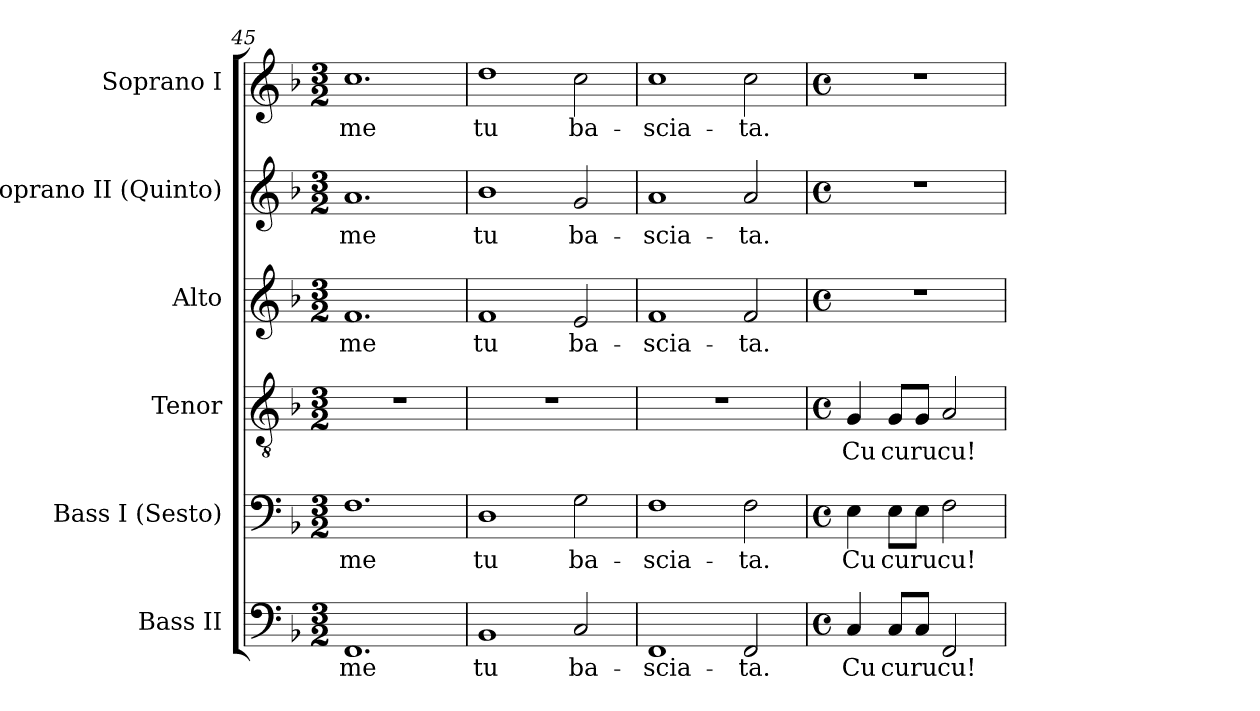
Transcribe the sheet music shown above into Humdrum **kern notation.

**kern	**text	**kern	**text	**kern	**text	**kern	**text	**kern	**text	**kern	**text
*part6	*part6	*part5	*part5	*part4	*part4	*part3	*part3	*part2	*part2	*part1	*part1
*staff6	*staff6	*staff5	*staff5	*staff4	*staff4	*staff3	*staff3	*staff2	*staff2	*staff1	*staff1
*I"Bass II	*	*I"Bass I (Sesto)	*	*I"Tenor	*	*I"Alto	*	*I"Soprano II (Quinto)	*	*I"Soprano I	*
*I'B.	*	*I'B.	*	*I'T.	*	*I'A.	*	*I'S.	*	*I'S.	*
*clefF4	*	*clefF4	*	*clefGv2	*	*clefG2	*	*clefG2	*	*clefG2	*
*	*	*	*	*ITrd7c12	*	*	*	*	*	*	*
*k[b-]	*	*k[b-]	*	*k[b-]	*	*k[b-]	*	*k[b-]	*	*k[b-]	*
*F:	*	*F:	*	*F:	*	*F:	*	*F:	*	*F:	*
*M3/2	*	*M3/2	*	*M3/2	*	*M3/2	*	*M3/2	*	*M3/2	*
=45	=45	=45	=45	=45	=45	=45	=45	=45	=45	=45	=45
!	!LO:LY:b:color=#000000	!	!	!	!	!	!	!	!	!	!
!	!	!	!LO:LY:b:color=#000000	!LO:N:vis=1	!	!	!	!	!	!	!
!	!	!	!	!	!	!	!LO:LY:b:color=#000000	!	!	!	!
!	!	!	!	!	!	!	!	!	!LO:LY:b:color=#000000	!	!
!	!	!	!	!	!	!	!	!	!	!	!LO:LY:b:color=#000000
1.FFi	me	1.Fi	me	1.r	.	1.fi	me	1.ai	me	1.cci	me
=46	=46	=46	=46	=46	=46	=46	=46	=46	=46	=46	=46
!	!LO:LY:b:color=#000000	!	!	!	!	!	!	!	!	!	!
!	!	!	!LO:LY:b:color=#000000	!LO:N:vis=1	!	!	!	!	!	!	!
!	!	!	!	!	!	!	!LO:LY:b:color=#000000	!	!	!	!
!	!	!	!	!	!	!	!	!	!LO:LY:b:color=#000000	!	!
!	!	!	!	!	!	!	!	!	!	!	!LO:LY:b:color=#000000
1BB-i	tu	1Di	tu	1.r	.	1fi	tu	1b-i	tu	1ddi	tu
!	!LO:LY:b:color=#000000	!	!	!	!	!	!	!	!	!	!
!	!	!	!LO:LY:b:color=#000000	!	!	!	!	!	!	!	!
!	!	!	!	!	!	!	!LO:LY:b:color=#000000	!	!	!	!
!	!	!	!	!	!	!	!	!	!LO:LY:b:color=#000000	!	!
!	!	!	!	!	!	!	!	!	!	!	!LO:LY:b:color=#000000
2Ci/	ba-	2Gi\	ba-	.	.	2ei/	ba-	2gi/	ba-	2cci\	ba-
=47	=47	=47	=47	=47	=47	=47	=47	=47	=47	=47	=47
!	!LO:LY:b:color=#000000	!	!	!	!	!	!	!	!	!	!
!	!	!	!LO:LY:b:color=#000000	!LO:N:vis=1	!	!	!	!	!	!	!
!	!	!	!	!	!	!	!LO:LY:b:color=#000000	!	!	!	!
!	!	!	!	!	!	!	!	!	!LO:LY:b:color=#000000	!	!
!	!	!	!	!	!	!	!	!	!	!	!LO:LY:b:color=#000000
1FFi	-scia-	1Fi	-scia-	1.r	.	1fi	-scia-	1ai	-scia-	1cci	-scia-
!	!LO:LY:b:color=#000000	!	!	!	!	!	!	!	!	!	!
!	!	!	!LO:LY:b:color=#000000	!	!	!	!	!	!	!	!
!	!	!	!	!	!	!	!LO:LY:b:color=#000000	!	!	!	!
!	!	!	!	!	!	!	!	!	!LO:LY:b:color=#000000	!	!
!	!	!	!	!	!	!	!	!	!	!	!LO:LY:b:color=#000000
2FFi/	-ta.	2Fi\	-ta.	.	.	2fi/	-ta.	2ai/	-ta.	2cci\	-ta.
=48	=48	=48	=48	=48	=48	=48	=48	=48	=48	=48	=48
*M4/4	*	*M4/4	*	*M4/4	*	*M4/4	*	*M4/4	*	*M4/4	*
*met(c)	*	*met(c)	*	*met(c)	*	*met(c)	*	*met(c)	*	*met(c)	*
!	!LO:LY:b:color=#000000	!	!	!	!	!	!	!	!	!	!
!	!	!	!LO:LY:b:color=#000000	!	!	!	!	!	!	!	!
!	!	!	!	!	!LO:LY:b:color=#000000	!	!	!	!	!	!
4Ci/	Cu	4Ei\	Cu	4GGi/	Cu	1r	.	1r	.	1r	.
!	!LO:LY:b:color=#000000	!	!	!	!	!	!	!	!	!	!
!	!	!	!LO:LY:b:color=#000000	!	!	!	!	!	!	!	!
!	!	!	!	!	!LO:LY:b:color=#000000	!	!	!	!	!	!
8Ci/L	cu	8Ei\L	cu	8GGi/L	cu	.	.	.	.	.	.
!	!LO:LY:b:color=#000000	!	!	!	!	!	!	!	!	!	!
!	!	!	!LO:LY:b:color=#000000	!	!	!	!	!	!	!	!
!	!	!	!	!	!LO:LY:b:color=#000000	!	!	!	!	!	!
8Ci/J	ru	8Ei\J	ru	8GGi/J	ru	.	.	.	.	.	.
!	!LO:LY:b:color=#000000	!	!	!	!	!	!	!	!	!	!
!	!	!	!LO:LY:b:color=#000000	!	!	!	!	!	!	!	!
!	!	!	!	!	!LO:LY:b:color=#000000	!	!	!	!	!	!
2FFi/	cu!	2Fi\	cu!	2AAi/	cu!	.	.	.	.	.	.
=	=	=	=	=	=	=	=	=	=	=	=
*-	*-	*-	*-	*-	*-	*-	*-	*-	*-	*-	*-
